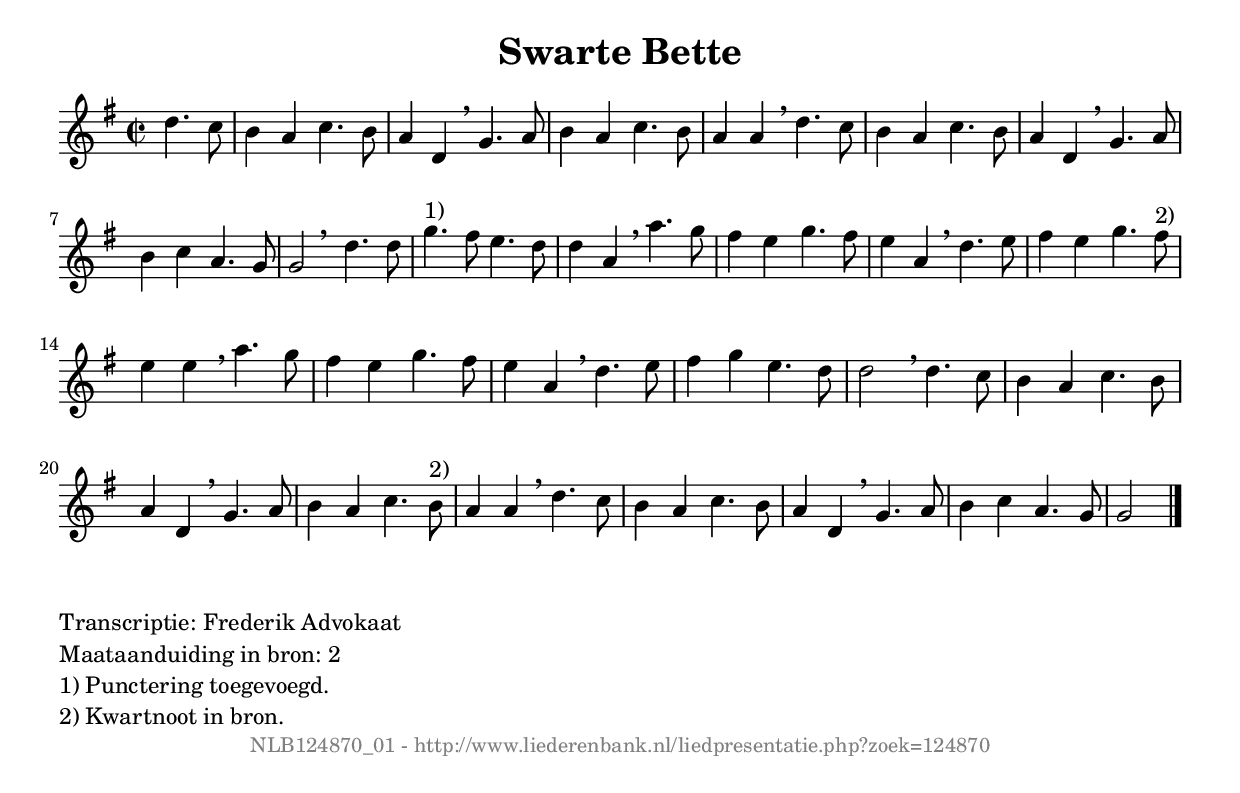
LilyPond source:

%
% produced by wce2krn 1.64 (7 June 2014)
%
\version"2.16"
#(append! paper-alist '(("long" . (cons (* 210 mm) (* 2000 mm)))))
#(set-default-paper-size "long")
sb = {\breathe}
mBreak = {\breathe }
bBreak = {\breathe }
x = {\once\override NoteHead #'style = #'cross }
gl=\glissando
itime={\override Staff.TimeSignature #'stencil = ##f }
ficta = {\once\set suggestAccidentals = ##t}
fine = {\once\override Score.RehearsalMark #'self-alignment-X = #1 \mark \markup {\italic{Fine}}}
dc = {\once\override Score.RehearsalMark #'self-alignment-X = #1 \mark \markup {\italic{D.C.}}}
dcf = {\once\override Score.RehearsalMark #'self-alignment-X = #1 \mark \markup {\italic{D.C. al Fine}}}
dcc = {\once\override Score.RehearsalMark #'self-alignment-X = #1 \mark \markup {\italic{D.C. al Coda}}}
ds = {\once\override Score.RehearsalMark #'self-alignment-X = #1 \mark \markup {\italic{D.S.}}}
dsf = {\once\override Score.RehearsalMark #'self-alignment-X = #1 \mark \markup {\italic{D.S. al Fine}}}
dsc = {\once\override Score.RehearsalMark #'self-alignment-X = #1 \mark \markup {\italic{D.S. al Coda}}}
pv = {\set Score.repeatCommands = #'((volta "1"))}
sv = {\set Score.repeatCommands = #'((volta "2"))}
tv = {\set Score.repeatCommands = #'((volta "3"))}
qv = {\set Score.repeatCommands = #'((volta "4"))}
xv = {\set Score.repeatCommands = #'((volta #f))}
\header{ tagline = ""
title = "Swarte Bette"
}
\score {{
\key g \major
\relative g'
{
\set melismaBusyProperties = #'()
\partial 32*16
\time 2/2
\tempo 4=120
\override Score.MetronomeMark #'transparent = ##t
\override Score.RehearsalMark #'break-visibility = #(vector #t #t #f)
d'4. c8 | b4 a c4. b8 a4 d, \sb g4. a8 b4 a c4. b8 a4 a \mBreak
d4. c8 | b4 a c4. b8 a4 d, \sb g4. a8 b4 c a4. g8 g2 \bar ":|" \bBreak
d'4. d8 | g4.^"1)" fis8 e4. d8 d4 a \sb a'4. g8 fis4 e g4. fis8 e4 a, \mBreak
d4. e8 | fis4 e g4. fis8^"2)" e4 e \sb a4. g8 fis4 e g4. fis8 e4 a, \sb d4. e8 | fis4 g e4. d8 d2 \mBreak
d4. c8 | b4 a c4. b8 a4 d, \sb g4. a8 b4 a c4. b8^"2)" a4 a \mBreak
d4. c8 | b4 a c4. b8 a4 d, \sb g4. a8 b4 c a4. g8 g2 \bar "|."
 }}
 \midi { }
 \layout {
            indent = 0.0\cm
}
}
\markup { \wordwrap-string #" 
Transcriptie: Frederik Advokaat

Maataanduiding in bron: 2

1) Punctering toegevoegd.

2) Kwartnoot in bron.
"}
\markup { \vspace #0 } \markup { \with-color #grey \fill-line { \center-column { \smaller "NLB124870_01 - http://www.liederenbank.nl/liedpresentatie.php?zoek=124870" } } }
